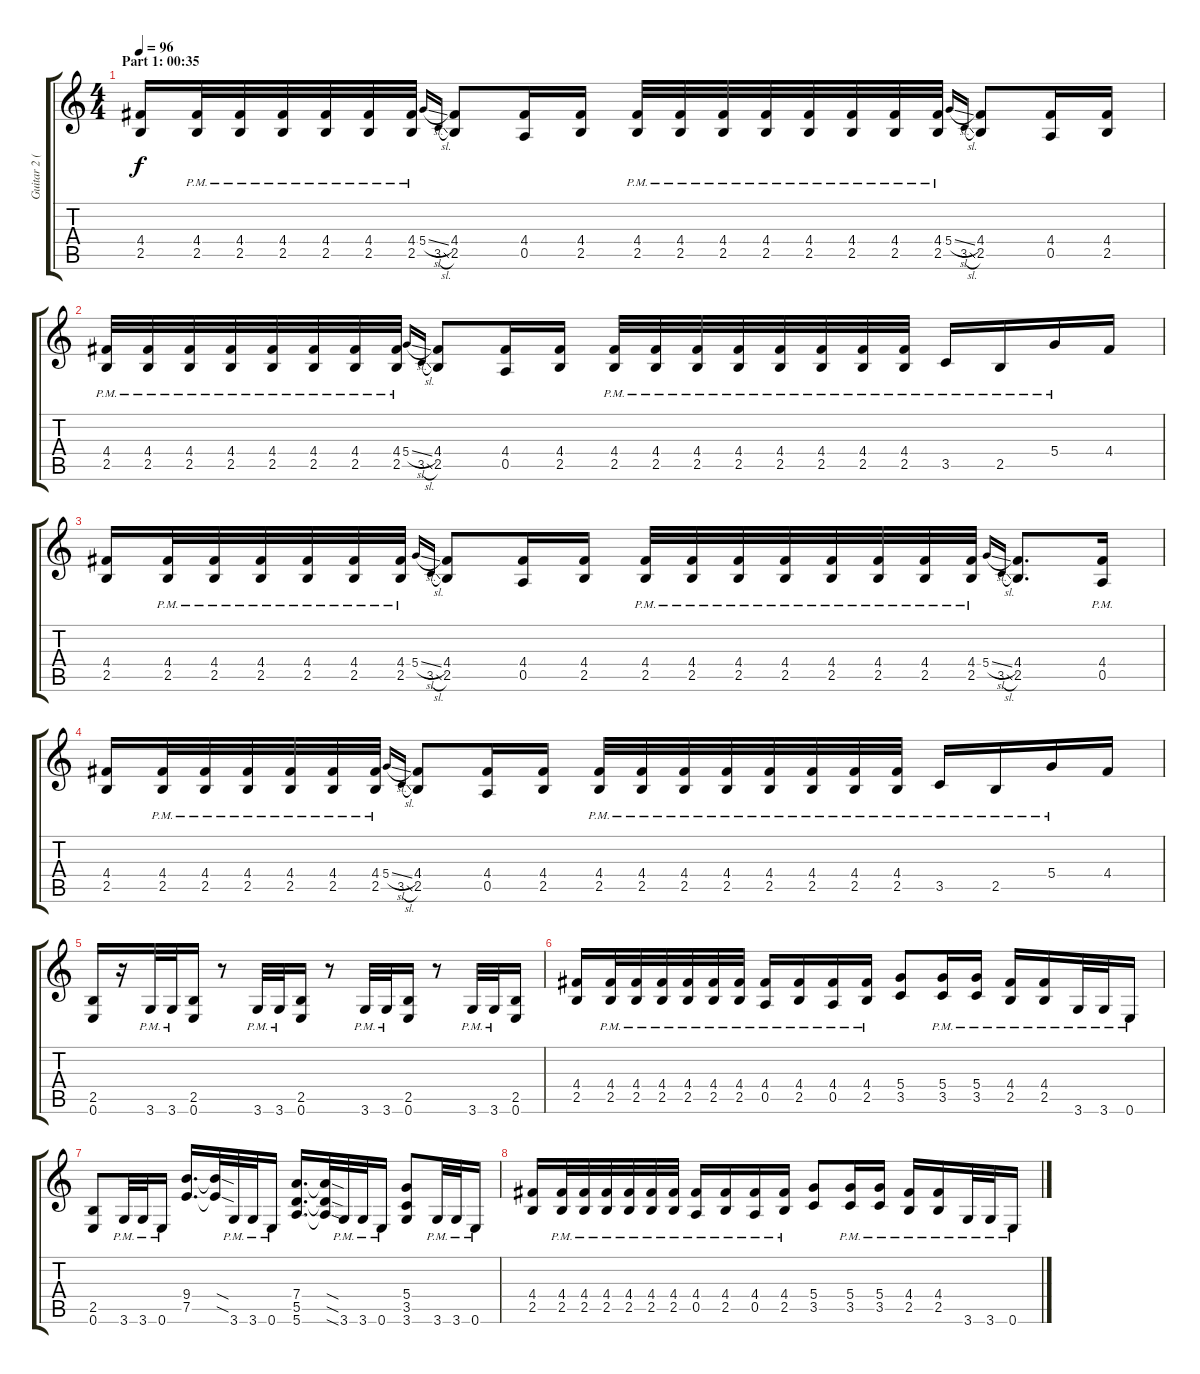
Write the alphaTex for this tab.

\track ("Guitar 2 (Distortion)" "Guitar 2 (") {instrument distortionguitar}
\staff {score tabs}
\tuning (E4 B3 G3 D3 A2 E2) {hide}
\ts (4 4)
\section ("" "Part 1: 00:35")
\tempo 96
\clef g2
\ks c
(4.4 2.5).16{dy f volume 12} (4.4{pm} 2.5{pm}).32 (4.4{pm} 2.5{pm}).32 (4.4{pm} 2.5{pm}).32 (4.4{pm} 2.5{pm}).32 (4.4{pm} 2.5{pm}).32 (4.4{pm} 2.5{pm}).32 5.4{sl}.16{gr onbeat} 3.5{sl}.16{gr onbeat} (4.4 2.5).8 (4.4 0.5).16 (4.4 2.5).16 (4.4{pm} 2.5{pm}).32 (4.4{pm} 2.5{pm}).32 (4.4{pm} 2.5{pm}).32 (4.4{pm} 2.5{pm}).32 (4.4{pm} 2.5{pm}).32 (4.4{pm} 2.5{pm}).32 (4.4{pm} 2.5{pm}).32 (4.4{pm} 2.5{pm}).32 5.4{sl}.16{gr onbeat} 3.5{sl}.16{gr onbeat} (4.4 2.5).8 (4.4 0.5).16 (4.4 2.5).16 |
(4.4{pm} 2.5{pm}).32 (4.4{pm} 2.5{pm}).32 (4.4{pm} 2.5{pm}).32 (4.4{pm} 2.5{pm}).32 (4.4{pm} 2.5{pm}).32 (4.4{pm} 2.5{pm}).32 (4.4{pm} 2.5{pm}).32 (4.4{pm} 2.5{pm}).32 5.4{sl}.16{gr onbeat} 3.5{sl}.16{gr onbeat} (4.4 2.5).8 (4.4 0.5).16 (4.4 2.5).16 (4.4{pm} 2.5{pm}).32 (4.4{pm} 2.5{pm}).32 (4.4{pm} 2.5{pm}).32 (4.4{pm} 2.5{pm}).32 (4.4{pm} 2.5{pm}).32 (4.4{pm} 2.5{pm}).32 (4.4{pm} 2.5{pm}).32 (4.4{pm} 2.5{pm}).32 3.5{pm}.16 2.5{pm}.16 5.4{pm}.16 4.4.16 |
(4.4 2.5).16 (4.4{pm} 2.5{pm}).32 (4.4{pm} 2.5{pm}).32 (4.4{pm} 2.5{pm}).32 (4.4{pm} 2.5{pm}).32 (4.4{pm} 2.5{pm}).32 (4.4{pm} 2.5{pm}).32 5.4{sl}.16{gr onbeat} 3.5{sl}.16{gr onbeat} (4.4 2.5).8 (4.4 0.5).16 (4.4 2.5).16 (4.4{pm} 2.5{pm}).32 (4.4{pm} 2.5{pm}).32 (4.4{pm} 2.5{pm}).32 (4.4{pm} 2.5{pm}).32 (4.4{pm} 2.5{pm}).32 (4.4{pm} 2.5{pm}).32 (4.4{pm} 2.5{pm}).32 (4.4{pm} 2.5{pm}).32 5.4{sl}.16{gr onbeat} 3.5{sl}.16{gr onbeat} (4.4 2.5).8{d} (4.4{pm} 0.5{pm}).16 |
(4.4 2.5).16 (4.4{pm} 2.5{pm}).32 (4.4{pm} 2.5{pm}).32 (4.4{pm} 2.5{pm}).32 (4.4{pm} 2.5{pm}).32 (4.4{pm} 2.5{pm}).32 (4.4{pm} 2.5{pm}).32 5.4{sl}.16{gr onbeat} 3.5{sl}.16{gr onbeat} (4.4 2.5).8 (4.4 0.5).16 (4.4 2.5).16 (4.4{pm} 2.5{pm}).32 (4.4{pm} 2.5{pm}).32 (4.4{pm} 2.5{pm}).32 (4.4{pm} 2.5{pm}).32 (4.4{pm} 2.5{pm}).32 (4.4{pm} 2.5{pm}).32 (4.4{pm} 2.5{pm}).32 (4.4{pm} 2.5{pm}).32 3.5{pm}.16 2.5{pm}.16 5.4{pm}.16 4.4.16 |
(2.5 0.6).16 r.16 3.6{pm}.32 3.6{pm}.32 (2.5 0.6).16 r.8 3.6{pm}.32 3.6{pm}.32 (2.5 0.6).16 r.8 3.6{pm}.32 3.6{pm}.32 (2.5 0.6).16 r.8 3.6{pm}.32 3.6{pm}.32 (2.5 0.6).16 |
(4.4 2.5).16 (4.4{pm} 2.5{pm}).32 (4.4{pm} 2.5{pm}).32 (4.4{pm} 2.5{pm}).32 (4.4{pm} 2.5{pm}).32 (4.4{pm} 2.5{pm}).32 (4.4{pm} 2.5{pm}).32 (4.4{pm} 0.5{pm}).16 (4.4{pm} 2.5{pm}).16 (4.4{pm} 0.5{pm}).16 (4.4{pm} 2.5{pm}).16 (5.4 3.5).8 (5.4{pm} 3.5{pm}).16 (5.4{pm} 3.5{pm}).16 (4.4{pm} 2.5{pm}).16 (4.4{pm} 2.5{pm}).16 3.6{pm}.32 3.6{pm}.32 0.6{pm}.16 |
(2.5 0.6).8 3.6{pm}.32 3.6{pm}.32 0.6{pm}.16 (9.4 7.5).16{d} (9.4{sod t} 7.5{sod t}).32 3.6{pm}.32 3.6{pm}.32 0.6{pm}.16 (7.4 5.5 5.6).16{d} (7.4{sod t} 5.5{sod t} 5.6{sod t}).32 3.6{pm}.32 3.6{pm}.32 0.6{pm}.16 (5.4 3.5 3.6).8 3.6{pm}.32 3.6{pm}.32 0.6{pm}.16 |
(4.4 2.5).16 (4.4{pm} 2.5{pm}).32 (4.4{pm} 2.5{pm}).32 (4.4{pm} 2.5{pm}).32 (4.4{pm} 2.5{pm}).32 (4.4{pm} 2.5{pm}).32 (4.4{pm} 2.5{pm}).32 (4.4{pm} 0.5{pm}).16 (4.4{pm} 2.5{pm}).16 (4.4{pm} 0.5{pm}).16 (4.4{pm} 2.5{pm}).16 (5.4 3.5).8 (5.4{pm} 3.5{pm}).16 (5.4{pm} 3.5{pm}).16 (4.4{pm} 2.5{pm}).16 (4.4{pm} 2.5{pm}).16 3.6{pm}.32 3.6{pm}.32 0.6{pm}.16
